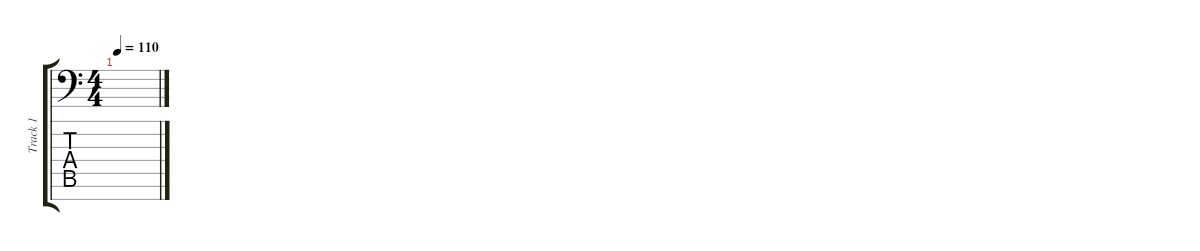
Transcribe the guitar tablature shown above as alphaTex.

\track ("Track 1" "Track 1") {instrument overdrivenguitar}
\staff {score tabs}
\tuning (E4 B3 G3 D3 A2 E2 C-1) {hide}
\ts (4 4)
\tempo 110
\clef f4
\ks c
